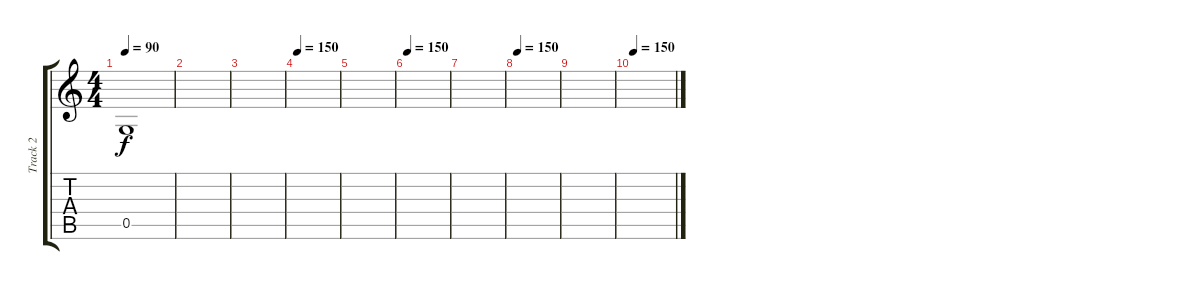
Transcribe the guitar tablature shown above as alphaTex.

\track ("Track 2" "Track 2") {instrument overdrivenguitar}
\staff {score tabs}
\tuning (D4 A3 F3 C3 G2 C2) {hide}
\ts (4 4)
\tempo 90
\clef g2
\ks c
0.5{t}.1{dy f} |
|
|
\tempo 150
|
|
\tempo 150
|
|
\tempo 150
|
|
\tempo 150
